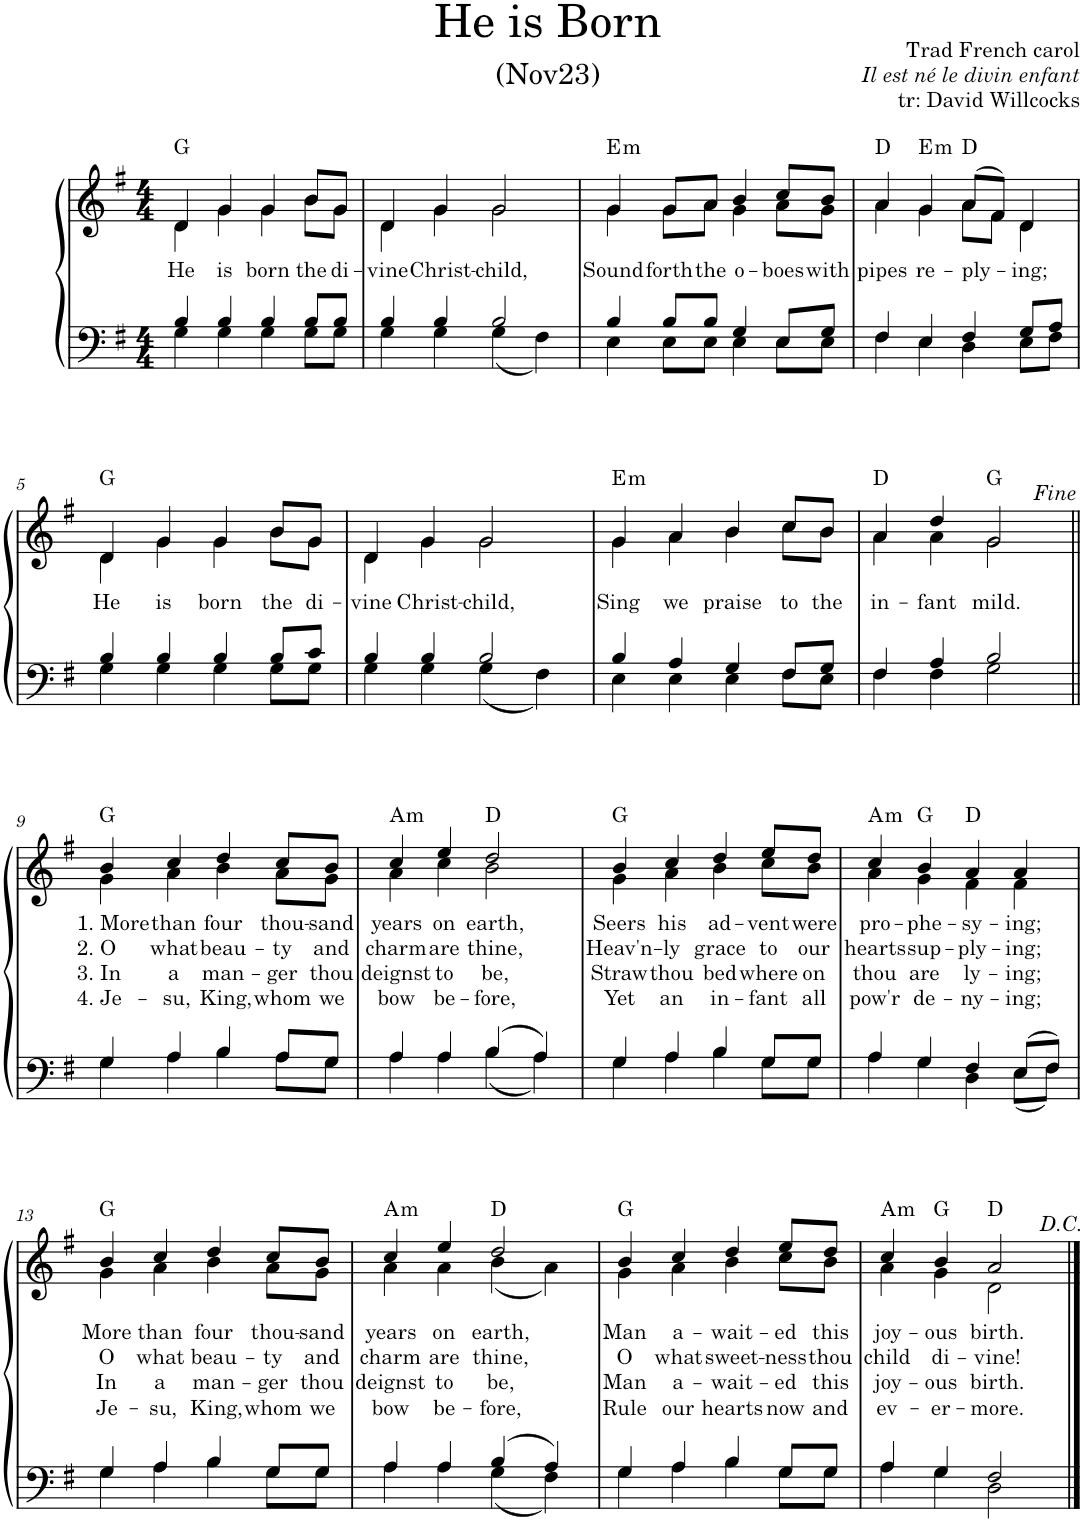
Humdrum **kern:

**kern	**kern	**text	**text	**text	**text	**harte
*part1	*part1	*part1	*part1	*part1	*part1	*part1
*staff2	*staff1	*staff1	*staff1	*staff1	*staff1	*
*I"Piano	*	*	*	*	*	*
*I'Pno.	*	*	*	*	*	*
*clefF4	*clefG2	*	*	*	*	*
*k[f#]	*k[f#]	*	*	*	*	*
*M4/4	*M4/4	*	*	*	*	*
=1	=1	=1	=1	=1	=1	=1
*^	*	*	*	*	*	*
!	!	!	!LO:LY:b	!	!	!	!
*	*	*^	*	*	*	*	*
4B/	4G\	4d/	4d\	He	.	.	.	G:maj
!	!	!	!	!LO:LY:b	!	!	!	!
4B/	4G\	4g/	4g\	is	.	.	.	.
!	!	!	!	!LO:LY:b	!	!	!	!
4B/	4G\	4g/	4g\	born	.	.	.	.
!	!	!	!	!LO:LY:b	!	!	!	!
8B/L	8G\L	8b/L	8b\L	the	.	.	.	.
!	!	!	!	!LO:LY:b	!	!	!	!
8B/J	8G\J	8g/J	8g\J	di-	.	.	.	.
=2	=2	=2	=2	=2	=2	=2	=2	=2
!	!	!	!	!LO:LY:b	!	!	!	!
4B/	4G\	4d/	4d\	-vine	.	.	.	.
!	!	!	!	!LO:LY:b	!	!	!	!
4B/	4G\	4g/	4g\	Christ-	.	.	.	.
!	!	!	!	!LO:LY:b	!	!	!	!
2B/	4G\	2g/	2g\	-child,	.	.	.	.
.	4F#\	.	.	.	.	.	.	.
=3	=3	=3	=3	=3	=3	=3	=3	=3
!	!	!	!	!LO:LY:b	!	!	!	!LO:H:kt=m
4B/	4E\	4g/	4g\	Sound	.	.	.	E:min
!	!	!	!	!LO:LY:b	!	!	!	!
8B/L	8E\L	8g/L	8g\L	forth	.	.	.	.
!	!	!	!	!LO:LY:b	!	!	!	!
8B/J	8E\J	8a/J	8a\J	the	.	.	.	.
!	!	!	!	!LO:LY:b	!	!	!	!
4G/	4E\	4b/	4g\	o-	.	.	.	.
!	!	!	!	!LO:LY:b	!	!	!	!
8E/L	8E\L	8cc/L	8a\L	-boes	.	.	.	.
!	!	!	!	!LO:LY:b	!	!	!	!
8G/J	8E\J	8b/J	8g\J	with	.	.	.	.
=4	=4	=4	=4	=4	=4	=4	=4	=4
!	!	!	!	!LO:LY:b	!	!	!	!
4F#/	4F#\	4a/	4a\	pipes	.	.	.	D:maj
!	!	!	!	!LO:LY:b	!	!	!	!LO:H:kt=m
4E/	4E\	4g/	4g\	re-	.	.	.	E:min
!	!	!	!	!LO:LY:b	!	!	!	!
4F#/	4D\	(8a/L	8a\L	-ply-	.	.	.	D:maj
.	.	8f#/J)	8f#\J	.	.	.	.	.
!	!	!	!	!LO:LY:b	!	!	!	!
8G/L	8E\L	4d/	4d\	-ing;	.	.	.	.
8A/J	8F#\J	.	.	.	.	.	.	.
!!LO:LB:g=z	!!
=5	=5	=5	=5	=5	=5	=5	=5	=5
!	!	!	!	!LO:LY:b	!	!	!	!
4B/	4G\	4d/	4d\	He	.	.	.	G:maj
!	!	!	!	!LO:LY:b	!	!	!	!
4B/	4G\	4g/	4g\	is	.	.	.	.
!	!	!	!	!LO:LY:b	!	!	!	!
4B/	4G\	4g/	4g\	born	.	.	.	.
!	!	!	!	!LO:LY:b	!	!	!	!
8B/L	8G\L	8b/L	8b\L	the	.	.	.	.
!	!	!	!	!LO:LY:b	!	!	!	!
8c/J	8G\J	8g/J	8g\J	di-	.	.	.	.
=6	=6	=6	=6	=6	=6	=6	=6	=6
!	!	!	!	!LO:LY:b	!	!	!	!
4B/	4G\	4d/	4d\	-vine	.	.	.	.
!	!	!	!	!LO:LY:b	!	!	!	!
4B/	4G\	4g/	4g\	Christ-	.	.	.	.
!	!	!	!	!LO:LY:b	!	!	!	!
2B/	4G\	2g/	2g\	-child,	.	.	.	.
.	4F#\	.	.	.	.	.	.	.
=7	=7	=7	=7	=7	=7	=7	=7	=7
!	!	!	!	!LO:LY:b	!	!	!	!LO:H:kt=m
4B/	4E\	4g/	4g\	Sing	.	.	.	E:min
!	!	!	!	!LO:LY:b	!	!	!	!
4A/	4E\	4a/	4a\	we	.	.	.	.
!	!	!	!	!LO:LY:b	!	!	!	!
4G/	4E\	4b/	4b\	praise	.	.	.	.
!	!	!	!	!LO:LY:b	!	!	!	!
8F#/L	8F#\L	8cc/L	8cc\L	to	.	.	.	.
!	!	!	!	!LO:LY:b	!	!	!	!
8G/J	8E\J	8b/J	8b\J	the	.	.	.	.
=8	=8	=8	=8	=8	=8	=8	=8	=8
!	!	!	!	!LO:LY:b	!	!	!	!
4F#/	4F#\	4a/	4a\	in-	.	.	.	D:maj
!	!	!	!	!LO:LY:b	!	!	!	!
4A/	4F#\	4dd/	4a\	-fant	.	.	.	.
!	!	!	!	!LO:LY:b	!	!	!	!
2B/	2G\	2g/	2g\	mild.	.	.	.	G:maj
!!LO:LB:g=z	!!
=9||	=9||	=9||	=9||	=9||	=9||	=9||	=9||	=9||
!	!	!	!	!LO:LY:b	!LO:LY:b	!LO:LY:b	!LO:LY:b	!
4G/	4G\	4b/	4g\	1. More	2. O	3. In	4. Je-	G:maj
!	!	!	!	!LO:LY:b	!LO:LY:b	!LO:LY:b	!LO:LY:b	!
4A/	4A\	4cc/	4a\	than	what	a	-su,	.
!	!	!	!	!LO:LY:b	!LO:LY:b	!LO:LY:b	!LO:LY:b	!
4B/	4B\	4dd/	4b\	four	beau-	man-	King,	.
!	!	!	!	!LO:LY:b	!LO:LY:b	!LO:LY:b	!LO:LY:b	!
8A/L	8A\L	8cc/L	8a\L	thou-	-ty	-ger	whom	.
!	!	!	!	!LO:LY:b	!LO:LY:b	!LO:LY:b	!LO:LY:b	!
8G/J	8G\J	8b/J	8g\J	-sand	and	thou	we	.
=10	=10	=10	=10	=10	=10	=10	=10	=10
!	!	!	!	!LO:LY:b	!LO:LY:b	!LO:LY:b	!LO:LY:b	!LO:H:kt=m
4A/	4A\	4cc/	4a\	years	charm	deignst	bow	A:min
!	!	!	!	!LO:LY:b	!LO:LY:b	!LO:LY:b	!LO:LY:b	!
4A/	4A\	4ee/	4cc\	on	are	to	be-	.
!	!	!	!	!LO:LY:b	!LO:LY:b	!LO:LY:b	!LO:LY:b	!
4B/	4B\	2dd/	2b\	earth,	thine,	be,	-fore,	D:maj
4A/	4A\	.	.	.	.	.	.	.
=11	=11	=11	=11	=11	=11	=11	=11	=11
!	!	!	!	!LO:LY:b	!LO:LY:b	!LO:LY:b	!LO:LY:b	!
4G/	4G\	4b/	4g\	Seers	Heav'n-	Straw	Yet	G:maj
!	!	!	!	!LO:LY:b	!LO:LY:b	!LO:LY:b	!LO:LY:b	!
4A/	4A\	4cc/	4a\	his	-ly	thou	an	.
!	!	!	!	!LO:LY:b	!LO:LY:b	!LO:LY:b	!LO:LY:b	!
4B/	4B\	4dd/	4b\	ad-	grace	bed	in-	.
!	!	!	!	!LO:LY:b	!LO:LY:b	!LO:LY:b	!LO:LY:b	!
8G/L	8G\L	8ee/L	8cc\L	-vent	to	where	-fant	.
!	!	!	!	!LO:LY:b	!LO:LY:b	!LO:LY:b	!LO:LY:b	!
8G/J	8G\J	8dd/J	8b\J	were	our	on	all	.
=12	=12	=12	=12	=12	=12	=12	=12	=12
!	!	!	!	!LO:LY:b	!LO:LY:b	!LO:LY:b	!LO:LY:b	!LO:H:kt=m
4A/	4A\	4cc/	4a\	pro-	hearts	thou	pow'r	A:min
!	!	!	!	!LO:LY:b	!LO:LY:b	!LO:LY:b	!LO:LY:b	!
4G/	4G\	4b/	4g\	-phe-	sup-	are	de-	G:maj
!	!	!	!	!LO:LY:b	!LO:LY:b	!LO:LY:b	!LO:LY:b	!
4F#/	4D\	4a/	4f#\	-sy-	-ply-	ly-	-ny-	D:maj
!	!	!	!	!LO:LY:b	!LO:LY:b	!LO:LY:b	!LO:LY:b	!
8E/L	8E\L	4a/	4f#\	-ing;	-ing;	-ing;	-ing;	.
8F#/J	8F#\J	.	.	.	.	.	.	.
!!LO:LB:g=z	!!
=13	=13	=13	=13	=13	=13	=13	=13	=13
!	!	!	!	!LO:LY:b	!LO:LY:b	!LO:LY:b	!LO:LY:b	!
4G/	4G\	4b/	4g\	More	O	In	Je-	G:maj
!	!	!	!	!LO:LY:b	!LO:LY:b	!LO:LY:b	!LO:LY:b	!
4A/	4A\	4cc/	4a\	than	what	a	-su,	.
!	!	!	!	!LO:LY:b	!LO:LY:b	!LO:LY:b	!LO:LY:b	!
4B/	4B\	4dd/	4b\	four	beau-	man-	King,	.
!	!	!	!	!LO:LY:b	!LO:LY:b	!LO:LY:b	!LO:LY:b	!
8G/L	8G\L	8cc/L	8a\L	thou-	-ty	-ger	whom	.
!	!	!	!	!LO:LY:b	!LO:LY:b	!LO:LY:b	!LO:LY:b	!
8G/J	8G\J	8b/J	8g\J	-sand	and	thou	we	.
=14	=14	=14	=14	=14	=14	=14	=14	=14
!	!	!	!	!LO:LY:b	!LO:LY:b	!LO:LY:b	!LO:LY:b	!LO:H:kt=m
4A/	4A\	4cc/	4a\	years	charm	deignst	bow	A:min
!	!	!	!	!LO:LY:b	!LO:LY:b	!LO:LY:b	!LO:LY:b	!
4A/	4A\	4ee/	4a\	on	are	to	be-	.
!	!	!	!	!LO:LY:b	!LO:LY:b	!LO:LY:b	!LO:LY:b	!
4B/	4G\	2dd/	(4b\	earth,	thine,	be,	-fore,	D:maj
4A/	4F#\	.	4a\)	.	.	.	.	.
=15	=15	=15	=15	=15	=15	=15	=15	=15
!	!	!	!	!LO:LY:b	!LO:LY:b	!LO:LY:b	!LO:LY:b	!
4G/	4G\	4b/	4g\	Man	O	Man	Rule	G:maj
!	!	!	!	!LO:LY:b	!LO:LY:b	!LO:LY:b	!LO:LY:b	!
4A/	4A\	4cc/	4a\	a-	what	a-	our	.
!	!	!	!	!LO:LY:b	!LO:LY:b	!LO:LY:b	!LO:LY:b	!
4B/	4B\	4dd/	4b\	-wait-	sweet-	-wait-	hearts	.
!	!	!	!	!LO:LY:b	!LO:LY:b	!LO:LY:b	!LO:LY:b	!
8G/L	8G\L	8ee/L	8cc\L	-ed	-ness	-ed	now	.
!	!	!	!	!LO:LY:b	!LO:LY:b	!LO:LY:b	!LO:LY:b	!
8G/J	8G\J	8dd/J	8b\J	this	thou	this	and	.
=16	=16	=16	=16	=16	=16	=16	=16	=16
!	!	!	!	!LO:LY:b	!LO:LY:b	!LO:LY:b	!LO:LY:b	!LO:H:kt=m
4A/	4A\	4cc/	4a\	joy-	child	joy-	ev-	A:min
!	!	!	!	!LO:LY:b	!LO:LY:b	!LO:LY:b	!LO:LY:b	!
4G/	4G\	4b/	4g\	-ous	di-	-ous	-er-	G:maj
!	!	!	!	!LO:LY:b	!LO:LY:b	!LO:LY:b	!LO:LY:b	!
2F#/	2D\	2a/	2d\	birth.	-vine!	birth.	-more.	D:maj
*v	*v	*	*	*	*	*	*	*
*	*v	*v	*	*	*	*	*
==	==	==	==	==	==	==
*-	*-	*-	*-	*-	*-	*-
